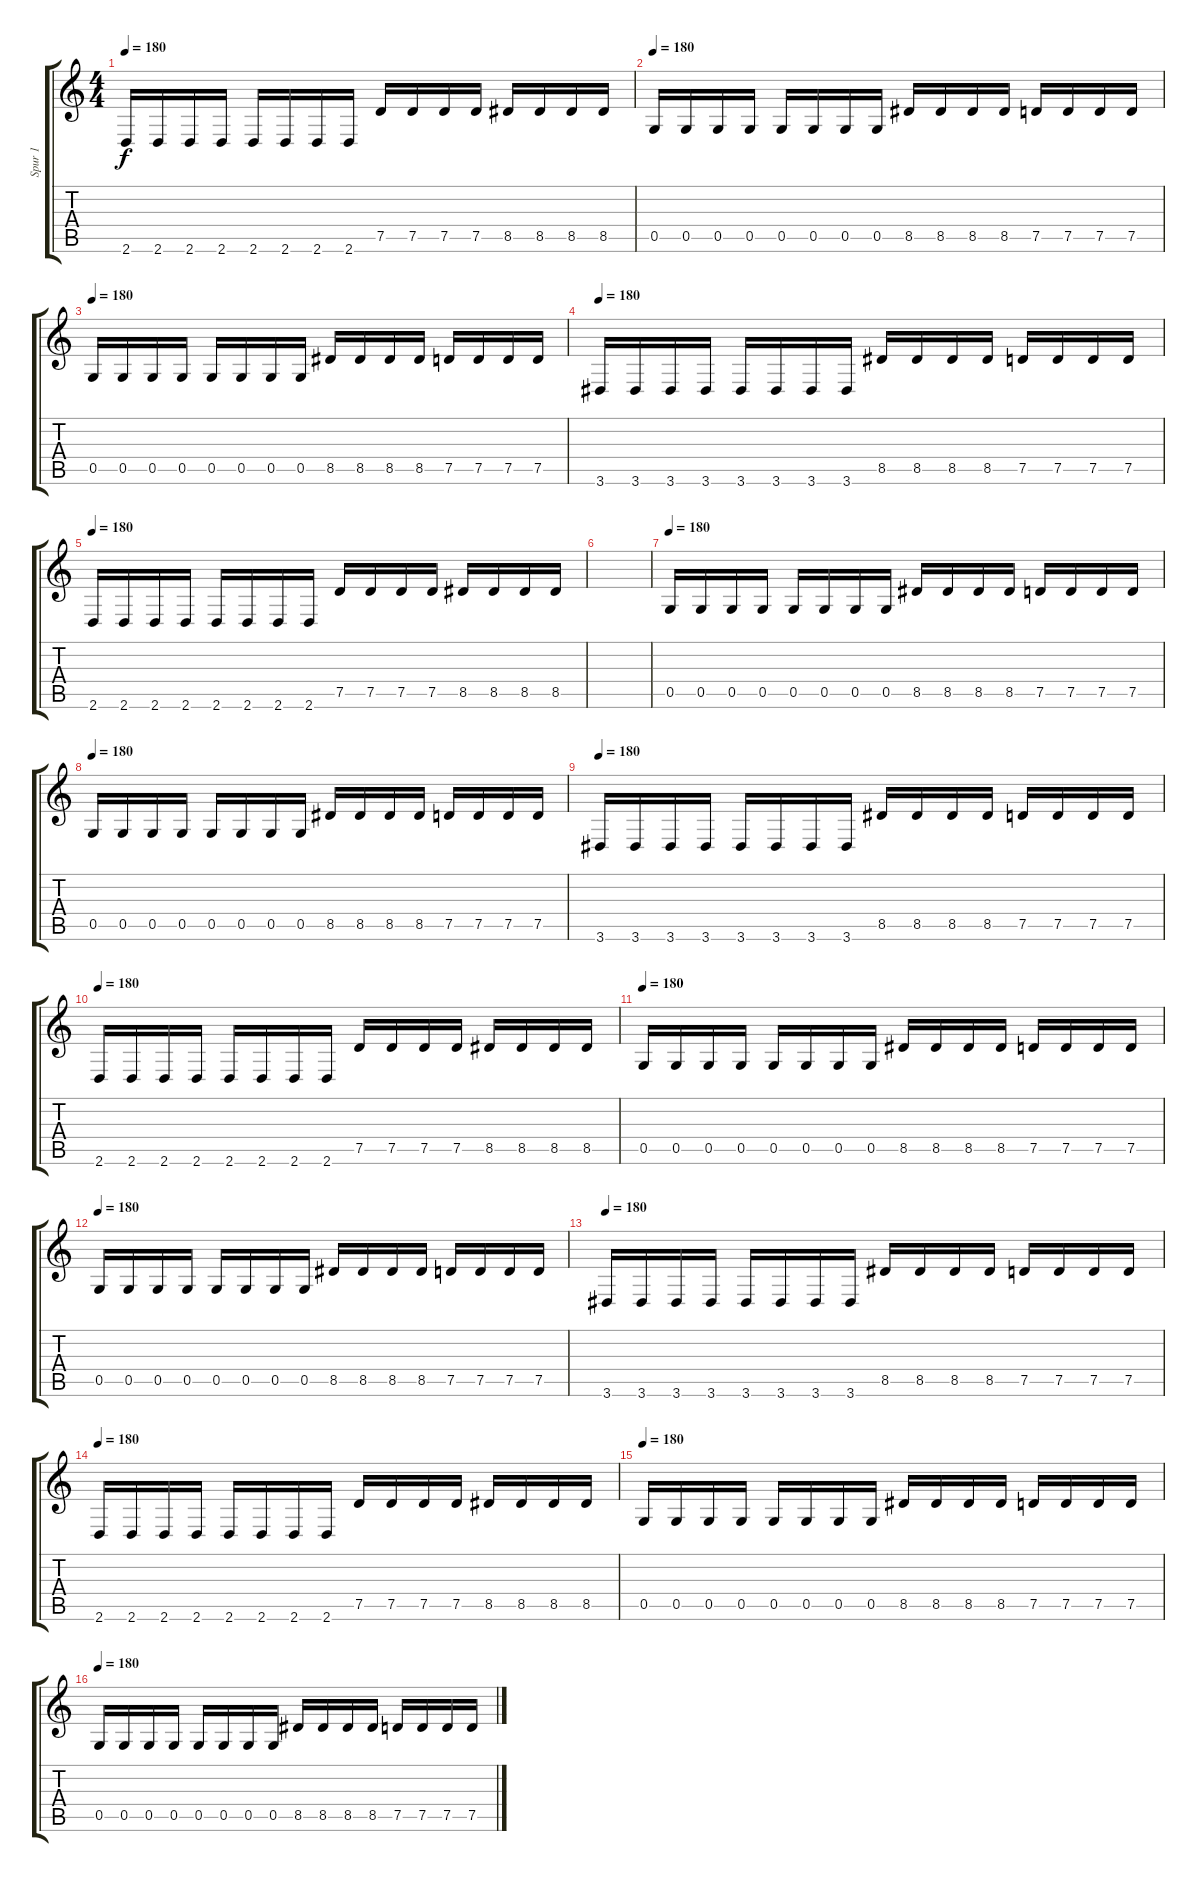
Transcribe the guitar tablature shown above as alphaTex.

\track ("Spur 1" "Spur 1") {instrument distortionguitar}
\staff {score tabs}
\tuning (D4 A3 F3 C3 G2 C2) {hide}
\ts (4 4)
\tempo 180
\clef g2
\ks c
2.6.16{dy f} 2.6.16 2.6.16 2.6.16 2.6.16 2.6.16 2.6.16 2.6.16 7.5.16 7.5.16 7.5.16 7.5.16 8.5.16 8.5.16 8.5.16 8.5.16 |
\tempo 180
0.5.16 0.5.16 0.5.16 0.5.16 0.5.16 0.5.16 0.5.16 0.5.16 8.5.16 8.5.16 8.5.16 8.5.16 7.5.16 7.5.16 7.5.16 7.5.16 |
\tempo 180
0.5.16 0.5.16 0.5.16 0.5.16 0.5.16 0.5.16 0.5.16 0.5.16 8.5.16 8.5.16 8.5.16 8.5.16 7.5.16 7.5.16 7.5.16 7.5.16 |
\tempo 180
3.6.16 3.6.16 3.6.16 3.6.16 3.6.16 3.6.16 3.6.16 3.6.16 8.5.16 8.5.16 8.5.16 8.5.16 7.5.16 7.5.16 7.5.16 7.5.16 |
\tempo 180
2.6.16 2.6.16 2.6.16 2.6.16 2.6.16 2.6.16 2.6.16 2.6.16 7.5.16 7.5.16 7.5.16 7.5.16 8.5.16 8.5.16 8.5.16 8.5.16 |
|
\tempo 180
0.5.16 0.5.16 0.5.16 0.5.16 0.5.16 0.5.16 0.5.16 0.5.16 8.5.16 8.5.16 8.5.16 8.5.16 7.5.16 7.5.16 7.5.16 7.5.16 |
\tempo 180
0.5.16 0.5.16 0.5.16 0.5.16 0.5.16 0.5.16 0.5.16 0.5.16 8.5.16 8.5.16 8.5.16 8.5.16 7.5.16 7.5.16 7.5.16 7.5.16 |
\tempo 180
3.6.16 3.6.16 3.6.16 3.6.16 3.6.16 3.6.16 3.6.16 3.6.16 8.5.16 8.5.16 8.5.16 8.5.16 7.5.16 7.5.16 7.5.16 7.5.16 |
\tempo 180
2.6.16 2.6.16 2.6.16 2.6.16 2.6.16 2.6.16 2.6.16 2.6.16 7.5.16 7.5.16 7.5.16 7.5.16 8.5.16 8.5.16 8.5.16 8.5.16 |
\tempo 180
0.5.16 0.5.16 0.5.16 0.5.16 0.5.16 0.5.16 0.5.16 0.5.16 8.5.16 8.5.16 8.5.16 8.5.16 7.5.16 7.5.16 7.5.16 7.5.16 |
\tempo 180
0.5.16 0.5.16 0.5.16 0.5.16 0.5.16 0.5.16 0.5.16 0.5.16 8.5.16 8.5.16 8.5.16 8.5.16 7.5.16 7.5.16 7.5.16 7.5.16 |
\tempo 180
3.6.16 3.6.16 3.6.16 3.6.16 3.6.16 3.6.16 3.6.16 3.6.16 8.5.16 8.5.16 8.5.16 8.5.16 7.5.16 7.5.16 7.5.16 7.5.16 |
\tempo 180
2.6.16 2.6.16 2.6.16 2.6.16 2.6.16 2.6.16 2.6.16 2.6.16 7.5.16 7.5.16 7.5.16 7.5.16 8.5.16 8.5.16 8.5.16 8.5.16 |
\tempo 180
0.5.16 0.5.16 0.5.16 0.5.16 0.5.16 0.5.16 0.5.16 0.5.16 8.5.16 8.5.16 8.5.16 8.5.16 7.5.16 7.5.16 7.5.16 7.5.16 |
\tempo 180
0.5.16 0.5.16 0.5.16 0.5.16 0.5.16 0.5.16 0.5.16 0.5.16 8.5.16 8.5.16 8.5.16 8.5.16 7.5.16 7.5.16 7.5.16 7.5.16
